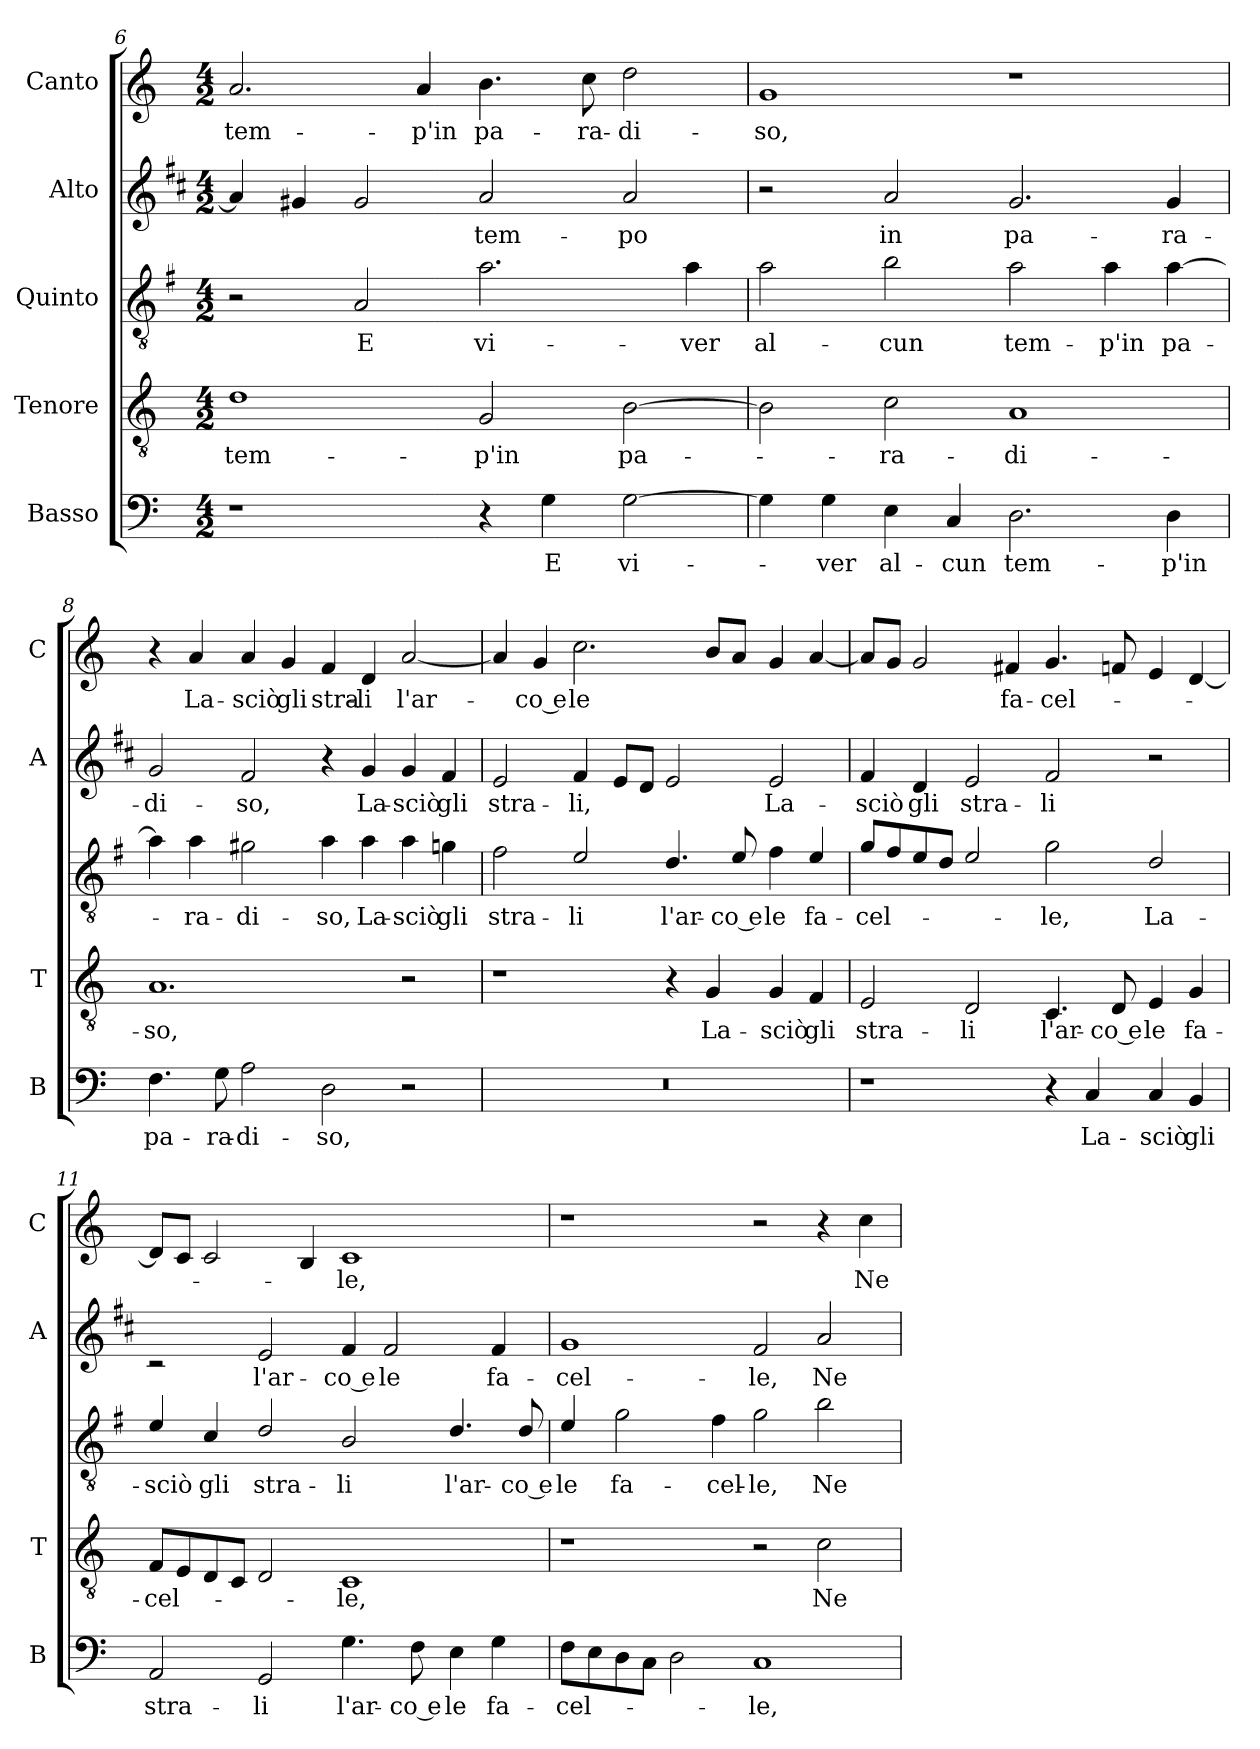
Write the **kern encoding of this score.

**kern	**text	**kern	**text	**kern	**text	**kern	**text	**kern	**text
*part5	*part5	*part4	*part4	*part3	*part3	*part2	*part2	*part1	*part1
*staff5	*staff5	*staff4	*staff4	*staff3	*staff3	*staff2	*staff2	*staff1	*staff1
*I"Basso	*	*I"Tenore	*	*I"Quinto	*	*I"Alto	*	*I"Canto	*
*I'B	*	*I'T	*	*	*	*I'A	*	*I'C	*
*clefF4	*	*clefGv2	*	*clefGv2	*	*clefG2	*	*clefG2	*
*	*	*	*	*ITrd4c7	*	*ITrd1c2	*	*	*
*k[]	*	*k[]	*	*k[]	*	*k[]	*	*k[]	*
*C:	*	*C:	*	*C:	*	*C:	*	*C:	*
*M4/2	*	*M4/2	*	*M4/2	*	*M4/2	*	*M4/2	*
=6	=6	=6	=6	=6	=6	=6	=6	=6	=6
!	!	!	!LO:LY:b	!	!	!	!	!	!LO:LY:b
1r	.	1d	tem-	2r	.	4g/]	.	2.a/	tem-
.	.	.	.	.	.	4f#X/	.	.	.
!	!	!	!	!	!LO:LY:b	!	!	!	!
.	.	.	.	2D/	E	2f#/	.	.	.
!	!	!	!	!	!	!	!	!	!LO:LY:b
.	.	.	.	.	.	.	.	4a/	-p'in
!	!	!	!LO:LY:b	!	!LO:LY:b	!	!LO:LY:b	!	!LO:LY:b
4r	.	2G/	-p'in	2.d\	vi-	2g/	tem-	4.b\	pa-
!	!LO:LY:b	!	!	!	!	!	!	!	!
4G\	E	.	.	.	.	.	.	.	.
!	!	!	!	!	!	!	!	!	!LO:LY:b
.	.	.	.	.	.	.	.	8cc\	-ra-
!	!LO:LY:b	!	!LO:LY:b	!	!	!	!LO:LY:b	!	!LO:LY:b
[2G\	vi-	[2B\	pa-	.	.	2g/	-po	2dd\	-di-
!	!	!	!	!	!LO:LY:b	!	!	!	!
.	.	.	.	4d\	-ver	.	.	.	.
=7	=7	=7	=7	=7	=7	=7	=7	=7	=7
!	!	!	!	!	!LO:LY:b	!	!	!	!LO:LY:b
4G\]	.	2B\]	.	2d\	al-	2r	.	1g	-so,
!	!LO:LY:b	!	!	!	!	!	!	!	!
4G\	-ver	.	.	.	.	.	.	.	.
!	!LO:LY:b	!	!LO:LY:b	!	!LO:LY:b	!	!LO:LY:b	!	!
4E\	al-	2c\	-ra-	2e\	-cun	2g/	in	.	.
!	!LO:LY:b	!	!	!	!	!	!	!	!
4C/	-cun	.	.	.	.	.	.	.	.
!	!LO:LY:b	!	!LO:LY:b	!	!LO:LY:b	!	!LO:LY:b	!	!
2.D\	tem-	1A	-di-	2d\	tem-	2.f/	pa-	1r	.
!	!	!	!	!	!LO:LY:b	!	!	!	!
.	.	.	.	4d\	-p'in	.	.	.	.
!	!LO:LY:b	!	!	!	!LO:LY:b	!	!LO:LY:b	!	!
4D\	-p'in	.	.	[4d\	pa-	4f/	-ra-	.	.
!!LO:PB:g=z
=8	=8	=8	=8	=8	=8	=8	=8	=8	=8
!	!LO:LY:b	!	!LO:LY:b	!	!	!	!LO:LY:b	!	!
4.F\	pa-	1.A	-so,	4d\]	.	2f/	-di-	4r	.
!	!	!	!	!	!LO:LY:b	!	!	!	!LO:LY:b
.	.	.	.	4d\	-ra-	.	.	4a/	La-
!	!LO:LY:b	!	!	!	!	!	!	!	!
8G\	-ra-	.	.	.	.	.	.	.	.
!	!LO:LY:b	!	!	!	!LO:LY:b	!	!LO:LY:b	!	!LO:LY:b
2A\	-di-	.	.	2c#X\	-di-	2e/	-so,	4a/	-sciò
!	!	!	!	!	!	!	!	!	!LO:LY:b
.	.	.	.	.	.	.	.	4g/	gli
!	!LO:LY:b	!	!	!	!LO:LY:b	!	!	!	!LO:LY:b
2D\	-so,	.	.	4d\	-so,	4r	.	4f/	stra-
!	!	!	!	!	!LO:LY:b	!	!LO:LY:b	!	!LO:LY:b
.	.	.	.	4d\	La-	4f/	La-	4d/	-li
!	!	!	!	!	!LO:LY:b	!	!LO:LY:b	!	!LO:LY:b
2r	.	2r	.	4d\	-sciò	4f/	-sciò	[2a/	l'ar-
!	!	!	!	!	!LO:LY:b	!	!LO:LY:b	!	!
.	.	.	.	4cn\	gli	4e/	gli	.	.
=9	=9	=9	=9	=9	=9	=9	=9	=9	=9
!	!	!	!	!	!LO:LY:b	!	!LO:LY:b	!	!
0r	.	1r	.	2B\	stra-	2d/	stra-	4a/]	.
!	!	!	!	!	!	!	!	!	!LO:LY:b
.	.	.	.	.	.	.	.	4g/	-co e
!	!	!	!	!	!LO:LY:b	!	!LO:LY:b	!	!LO:LY:b
.	.	.	.	2A/	-li	4e/	-li,	2.cc\	le
.	.	.	.	.	.	8d/L	.	.	.
.	.	.	.	.	.	8c/J	.	.	.
!	!	!	!	!	!LO:LY:b	!	!	!	!
.	.	4r	.	4.G/	l'ar-	2d/	.	.	.
!	!	!	!LO:LY:b	!	!	!	!	!	!
.	.	4G/	La-	.	.	.	.	8b/L	.
!	!	!	!	!	!LO:LY:b	!	!	!	!
.	.	.	.	8A/	-co e	.	.	8a/J	.
!	!	!	!LO:LY:b	!	!LO:LY:b	!	!LO:LY:b	!	!
.	.	4G/	-sciò	4B\	le	2d/	La-	4g/	.
!	!	!	!LO:LY:b	!	!LO:LY:b	!	!	!	!
.	.	4F/	gli	4A/	fa-	.	.	[4a/	.
=10	=10	=10	=10	=10	=10	=10	=10	=10	=10
!	!	!	!LO:LY:b	!	!LO:LY:b	!	!LO:LY:b	!	!
1r	.	2E/	stra-	8c/L	-cel-	4e/	-sciò	8a/L]	.
.	.	.	.	8B/	.	.	.	8g/J	.
!	!	!	!	!	!	!	!LO:LY:b	!	!
.	.	.	.	8A/	.	4c/	gli	2g/	.
.	.	.	.	8G/J	.	.	.	.	.
!	!	!	!LO:LY:b	!	!	!	!LO:LY:b	!	!
.	.	2D/	-li	2A/	.	2d/	stra-	.	.
!	!	!	!	!	!	!	!	!	!LO:LY:b
.	.	.	.	.	.	.	.	4f#X/	fa-
!	!	!	!LO:LY:b	!	!LO:LY:b	!	!LO:LY:b	!	!LO:LY:b
4r	.	4.C/	l'ar-	2c\	-le,	2e/	-li	4.g/	-cel-
!	!LO:LY:b	!	!	!	!	!	!	!	!
4C/	La-	.	.	.	.	.	.	.	.
!	!	!	!LO:LY:b	!	!	!	!	!	!
.	.	8D/	-co e	.	.	.	.	8fn/	.
!	!LO:LY:b	!	!LO:LY:b	!	!LO:LY:b	!	!	!	!
4C/	-sciò	4E/	le	2G/	La-	2r	.	4e/	.
!	!LO:LY:b	!	!LO:LY:b	!	!	!	!	!	!
4BB/	gli	4G/	fa-	.	.	.	.	[4d/	.
!!LO:LB:g=z
=11	=11	=11	=11	=11	=11	=11	=11	=11	=11
!	!LO:LY:b	!	!LO:LY:b	!	!LO:LY:b	!	!	!	!
2AA/	stra-	8F/L	-cel-	4A/	-sciò	2rc	.	8d/L]	.
.	.	8E/	.	.	.	.	.	8c/J	.
!	!	!	!	!	!LO:LY:b	!	!	!	!
.	.	8D/	.	4F/	gli	.	.	2c/	.
.	.	8C/J	.	.	.	.	.	.	.
!	!LO:LY:b	!	!	!	!LO:LY:b	!	!LO:LY:b	!	!
2GG/	-li	2D/	.	2G/	stra-	2d/	l'ar-	.	.
.	.	.	.	.	.	.	.	4B/	.
!	!LO:LY:b	!	!LO:LY:b	!	!LO:LY:b	!	!LO:LY:b	!	!LO:LY:b
4.G\	l'ar-	1C	-le,	2E/	-li	4e/	-co e	1c	-le,
!	!	!	!	!	!	!	!LO:LY:b	!	!
.	.	.	.	.	.	2e/	le	.	.
!	!LO:LY:b	!	!	!	!	!	!	!	!
8F\	-co e	.	.	.	.	.	.	.	.
!	!LO:LY:b	!	!	!	!LO:LY:b	!	!	!	!
4E\	le	.	.	4.G/	l'ar-	.	.	.	.
!	!LO:LY:b	!	!	!	!	!	!LO:LY:b	!	!
4G\	fa-	.	.	.	.	4e/	fa-	.	.
!	!	!	!	!	!LO:LY:b	!	!	!	!
.	.	.	.	8G/	-co e	.	.	.	.
=12	=12	=12	=12	=12	=12	=12	=12	=12	=12
!	!LO:LY:b	!	!	!	!LO:LY:b	!	!LO:LY:b	!	!
8F\L	-cel-	1r	.	4A/	le	1f	-cel-	1r	.
8E\	.	.	.	.	.	.	.	.	.
!	!	!	!	!	!LO:LY:b	!	!	!	!
8D\	.	.	.	2c\	fa-	.	.	.	.
8C\J	.	.	.	.	.	.	.	.	.
2D\	.	.	.	.	.	.	.	.	.
!	!	!	!	!	!LO:LY:b	!	!	!	!
.	.	.	.	4B\	-cel-	.	.	.	.
!	!LO:LY:b	!	!	!	!LO:LY:b	!	!LO:LY:b	!	!
1C	-le,	2r	.	2c\	-le,	2e/	-le,	2r	.
!	!	!	!LO:LY:b	!	!LO:LY:b	!	!LO:LY:b	!	!
.	.	2c\	Ne	2e\	Ne	2g/	Ne	4r	.
!	!	!	!	!	!	!	!	!	!LO:LY:b
.	.	.	.	.	.	.	.	4cc\	Ne
=	=	=	=	=	=	=	=	=	=
*-	*-	*-	*-	*-	*-	*-	*-	*-	*-
